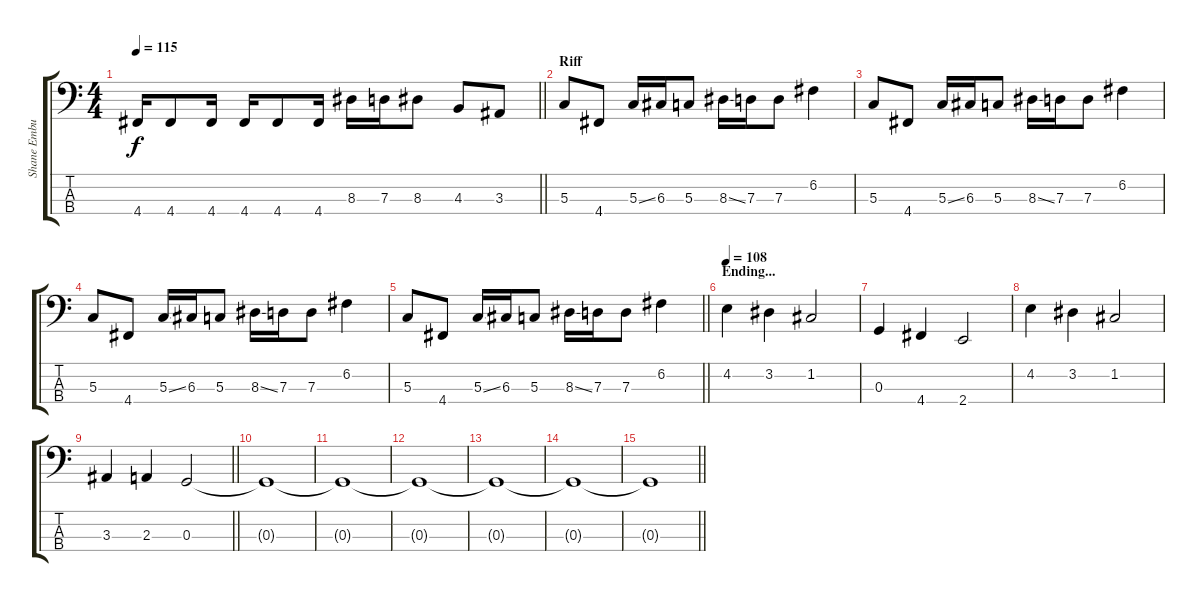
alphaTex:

\track ("Shane Embury" "Shane Embu") {instrument electricbasspick}
\staff {score tabs}
\tuning (F2 C2 G1 D1) {hide}
\ts (4 4)
\tempo 115
\clef f4
\barLineRight lightlight
\ks c
4.4.16{dy f} 4.4.8 4.4.16 4.4.16 4.4.8 4.4.16 8.3.16 7.3.16 8.3.8 4.3.8 3.3.8 |
\section ("" "Riff")
5.3.8 4.4.8 5.3{ss}.16 6.3.16 5.3.8 8.3{ss}.16 7.3.16 7.3.8 6.2.4 |
5.3.8 4.4.8 5.3{ss}.16 6.3.16 5.3.8 8.3{ss}.16 7.3.16 7.3.8 6.2.4 |
5.3.8 4.4.8 5.3{ss}.16 6.3.16 5.3.8 8.3{ss}.16 7.3.16 7.3.8 6.2.4 |
\barLineRight lightlight
5.3.8 4.4.8 5.3{ss}.16 6.3.16 5.3.8 8.3{ss}.16 7.3.16 7.3.8 6.2.4 |
\section ("" "Ending...")
\tempo 108
4.2.4 3.2.4 1.2.2 |
0.3.4 4.4.4 2.4.2 |
4.2.4 3.2.4 1.2.2 |
\barLineRight lightlight
3.3.4 2.3.4 0.3.2 |
0.3{t}.1 |
0.3{t}.1 |
0.3{t}.1 |
0.3{t}.1 |
0.3{t}.1 |
\barLineRight lightlight
0.3{t}.1
